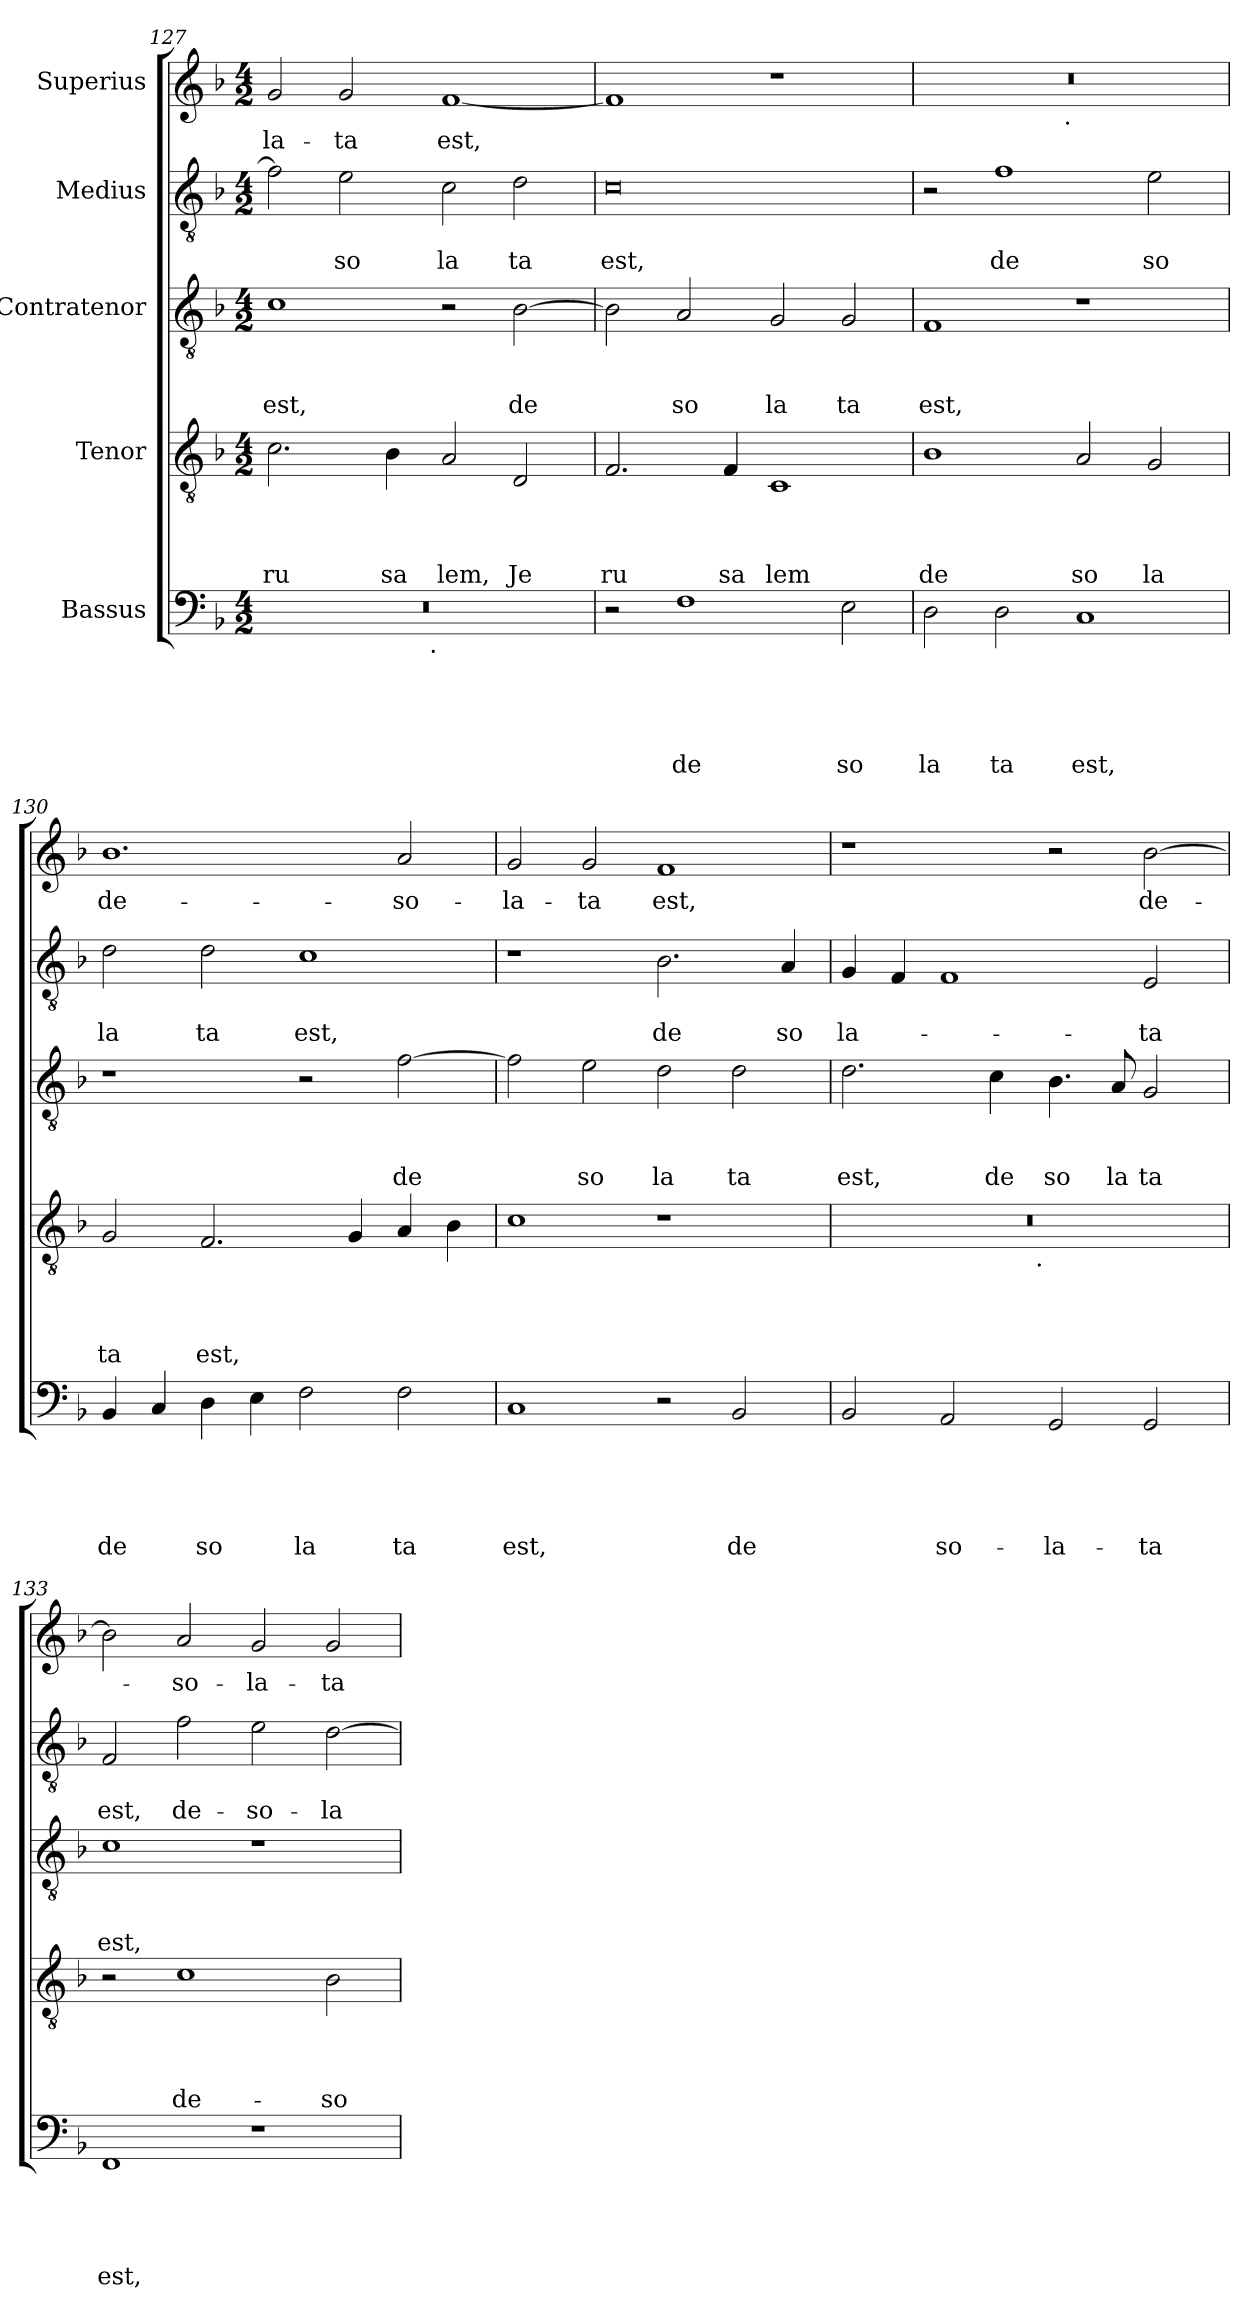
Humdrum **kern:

**kern	**text	**text	**text	**text	**text	**kern	**text	**text	**text	**text	**kern	**text	**text	**text	**kern	**text	**text	**kern	**text
*part5	*part5	*part5	*part5	*part5	*part5	*part4	*part4	*part4	*part4	*part4	*part3	*part3	*part3	*part3	*part2	*part2	*part2	*part1	*part1
*staff5	*staff5	*staff5	*staff5	*staff5	*staff5	*staff4	*staff4	*staff4	*staff4	*staff4	*staff3	*staff3	*staff3	*staff3	*staff2	*staff2	*staff2	*staff1	*staff1
*I"Bassus	*	*	*	*	*	*I"Tenor	*	*	*	*	*I"Contratenor	*	*	*	*I"Medius	*	*	*I"Superius	*
*clefF4	*	*	*	*	*	*clefGv2	*	*	*	*	*clefGv2	*	*	*	*clefGv2	*	*	*clefG2	*
*ITrd-3c-5	*	*	*	*	*	*	*	*	*	*	*ITrd-3c-5	*	*	*	*ITrd-3c-5	*	*	*ITrd-3c-5	*
*k[b-e-]	*	*	*	*	*	*k[b-]	*	*	*	*	*k[b-e-]	*	*	*	*k[b-e-]	*	*	*k[b-e-]	*
*B-:	*	*	*	*	*	*F:	*	*	*	*	*B-:	*	*	*	*B-:	*	*	*B-:	*
*M4/2	*	*	*	*	*	*M4/2	*	*	*	*	*M4/2	*	*	*	*M4/2	*	*	*M4/2	*
=127	=127	=127	=127	=127	=127	=127	=127	=127	=127	=127	=127	=127	=127	=127	=127	=127	=127	=127	=127
!	!	!	!	!	!	!	!	!	!	!LO:LY:b	!	!	!	!LO:LY:b	!	!	!	!	!LO:LY:b
*^	*	*	*	*	*	*	*	*	*	*	*	*	*	*	*	*	*	*	*
0r	2ryy	.	.	.	.	.	2.c\	.	.	.	ru	1f	.	.	est,	2b-\]	.	.	2cc/	-la-
!	!	!	!	!	!	!	!	!	!	!	!	!	!	!	!	!	!	!LO:LY:b	!	!LO:LY:b
.	4...ryy	.	.	.	.	.	.	.	.	.	.	.	.	.	.	2a\	.	so	2cc/	-ta
!	!	!	!	!	!	!	!	!	!	!	!LO:LY:b	!	!	!	!	!	!	!	!	!
.	.	.	.	.	.	.	4B-\	.	.	.	sa	.	.	.	.	.	.	.	.	.
!	!LO:TX:b:t=.	!	!	!	!	!	!	!	!	!	!	!	!	!	!	!	!	!	!	!
.	1ryy	.	.	.	.	.	.	.	.	.	.	.	.	.	.	.	.	.	.	.
!	!	!	!	!	!	!	!	!	!	!	!LO:LY:b	!	!	!	!	!	!	!LO:LY:b	!	!LO:LY:b
.	.	.	.	.	.	.	2A/	.	.	.	lem,	2r	.	.	.	2f\	.	la	[<1b-	est,
!	!	!	!	!	!	!	!	!	!	!	!LO:LY:b	!	!	!	!LO:LY:b	!	!	!LO:LY:b	!	!
.	.	.	.	.	.	.	2D/	.	.	.	Je	[>2e-\	.	.	de	2g\	.	ta	.	.
.	32ryy	.	.	.	.	.	.	.	.	.	.	.	.	.	.	.	.	.	.	.
=128	=128	=128	=128	=128	=128	=128	=128	=128	=128	=128	=128	=128	=128	=128	=128	=128	=128	=128	=128	=128
!	!	!	!	!	!	!	!	!	!	!	!LO:LY:b	!	!	!	!	!	!	!LO:LY:b	!	!
*v	*v	*	*	*	*	*	*	*	*	*	*	*	*	*	*	*	*	*	*	*
2r	.	.	.	.	.	2.F/	.	.	.	ru	2e-\]	.	.	.	0f	.	est,	1b-]	.
!	!	!	!	!	!LO:LY:b	!	!	!	!	!	!	!	!	!LO:LY:b	!	!	!	!	!
1B-	.	.	.	.	de	.	.	.	.	.	2d/	.	.	so	.	.	.	.	.
!	!	!	!	!	!	!	!	!	!	!LO:LY:b	!	!	!	!	!	!	!	!	!
.	.	.	.	.	.	4F/	.	.	.	sa	.	.	.	.	.	.	.	.	.
!	!	!	!	!	!	!	!	!	!	!LO:LY:b	!	!	!	!LO:LY:b	!	!	!	!	!
.	.	.	.	.	.	1C	.	.	.	lem	2c/	.	.	la	.	.	.	1r	.
!	!	!	!	!	!LO:LY:b	!	!	!	!	!	!	!	!	!LO:LY:b	!	!	!	!	!
2A\	.	.	.	.	so	.	.	.	.	.	2c/	.	.	ta	.	.	.	.	.
=129	=129	=129	=129	=129	=129	=129	=129	=129	=129	=129	=129	=129	=129	=129	=129	=129	=129	=129	=129
!	!	!	!	!	!LO:LY:b	!	!	!	!	!LO:LY:b	!	!	!	!LO:LY:b	!	!	!	!	!
*	*	*	*	*	*	*	*	*	*	*	*	*	*	*	*	*	*	*^	*
2G\	.	.	.	.	la	1B-	.	.	.	de	1B-	.	.	est,	2r	.	.	0r	2ryy	.
!	!	!	!	!	!LO:LY:b	!	!	!	!	!	!	!	!	!	!	!	!LO:LY:b	!	!	!
2G\	.	.	.	.	ta	.	.	.	.	.	.	.	.	.	1b-	.	de	.	4...ryy	.
!	!	!	!	!	!	!	!	!	!	!	!	!	!	!	!	!	!	!	!LO:TX:b:t=.	!
.	.	.	.	.	.	.	.	.	.	.	.	.	.	.	.	.	.	.	1ryy	.
!	!	!	!	!	!LO:LY:b	!	!	!	!	!LO:LY:b	!	!	!	!	!	!	!	!	!	!
1F	.	.	.	.	est,	2A/	.	.	.	so	1r	.	.	.	.	.	.	.	.	.
!	!	!	!	!	!	!	!	!	!	!LO:LY:b	!	!	!	!	!	!	!LO:LY:b	!	!	!
.	.	.	.	.	.	2G/	.	.	.	la	.	.	.	.	2a\	.	so	.	.	.
.	.	.	.	.	.	.	.	.	.	.	.	.	.	.	.	.	.	.	32ryy	.
=130	=130	=130	=130	=130	=130	=130	=130	=130	=130	=130	=130	=130	=130	=130	=130	=130	=130	=130	=130	=130
!	!	!	!	!	!LO:LY:b	!	!	!	!	!LO:LY:b	!	!	!	!	!	!	!LO:LY:b	!	!	!LO:LY:b
*	*	*	*	*	*	*	*	*	*	*	*	*	*	*	*	*	*	*v	*v	*
4E-/	.	.	.	.	de	2G/	.	.	.	ta	1r	.	.	.	2g\	.	la	1.ee-	de-
4F/	.	.	.	.	.	.	.	.	.	.	.	.	.	.	.	.	.	.	.
!	!	!	!	!	!LO:LY:b	!	!	!	!	!LO:LY:b	!	!	!	!	!	!	!LO:LY:b	!	!
4G\	.	.	.	.	so	2.F/	.	.	.	est,	.	.	.	.	2g\	.	ta	.	.
4A\	.	.	.	.	.	.	.	.	.	.	.	.	.	.	.	.	.	.	.
!	!	!	!	!	!LO:LY:b	!	!	!	!	!	!	!	!	!	!	!	!LO:LY:b	!	!
2B-\	.	.	.	.	la	.	.	.	.	.	2r	.	.	.	1f	.	est,	.	.
.	.	.	.	.	.	4G/	.	.	.	.	.	.	.	.	.	.	.	.	.
!	!	!	!	!	!LO:LY:b	!	!	!	!	!	!	!	!	!LO:LY:b	!	!	!	!	!LO:LY:b
2B-\	.	.	.	.	ta	4A/	.	.	.	.	[>2b-\	.	.	de	.	.	.	2dd/	-so-
.	.	.	.	.	.	4B-\	.	.	.	.	.	.	.	.	.	.	.	.	.
=131	=131	=131	=131	=131	=131	=131	=131	=131	=131	=131	=131	=131	=131	=131	=131	=131	=131	=131	=131
!	!	!	!	!	!LO:LY:b	!	!	!	!	!	!	!	!	!	!	!	!	!	!LO:LY:b
1F	.	.	.	.	est,	1c	.	.	.	.	2b-\]	.	.	.	1r	.	.	2cc/	-la-
!	!	!	!	!	!	!	!	!	!	!	!	!	!	!LO:LY:b	!	!	!	!	!LO:LY:b
.	.	.	.	.	.	.	.	.	.	.	2a\	.	.	so	.	.	.	2cc/	-ta
!	!	!	!	!	!	!	!	!	!	!	!	!	!	!LO:LY:b	!	!	!LO:LY:b	!	!LO:LY:b
2r	.	.	.	.	.	1r	.	.	.	.	2g\	.	.	la	2.e-\	.	de	1b-	est,
!	!	!	!	!	!LO:LY:b	!	!	!	!	!	!	!	!	!LO:LY:b	!	!	!	!	!
2E-/	.	.	.	.	de	.	.	.	.	.	2g\	.	.	ta	.	.	.	.	.
!	!	!	!	!	!	!	!	!	!	!	!	!	!	!	!	!	!LO:LY:b	!	!
.	.	.	.	.	.	.	.	.	.	.	.	.	.	.	4d/	.	so	.	.
!!LO:PB:g=z
=132	=132	=132	=132	=132	=132	=132	=132	=132	=132	=132	=132	=132	=132	=132	=132	=132	=132	=132	=132
!	!	!	!	!	!	!	!	!	!	!	!	!	!	!LO:LY:b	!	!	!LO:LY:b	!	!
*	*	*	*	*	*	*^	*	*	*	*	*	*	*	*	*	*	*	*	*
2E-/	.	.	.	.	.	0r	2ryy	.	.	.	.	2.g\	.	.	est,	4c/	.	la-	1r	.
.	.	.	.	.	.	.	.	.	.	.	.	.	.	.	.	4B-/	.	.	.	.
!	!	!	!	!	!LO:LY:b	!	!	!	!	!	!	!	!	!	!	!	!	!	!	!
2D/	.	.	.	.	so-	.	4...ryy	.	.	.	.	.	.	.	.	1B-	.	.	.	.
!	!	!	!	!	!	!	!	!	!	!	!	!	!	!	!LO:LY:b	!	!	!	!	!
.	.	.	.	.	.	.	.	.	.	.	.	4f\	.	.	de	.	.	.	.	.
!	!	!	!	!	!	!	!LO:TX:b:t=.	!	!	!	!	!	!	!	!	!	!	!	!	!
.	.	.	.	.	.	.	1ryy	.	.	.	.	.	.	.	.	.	.	.	.	.
!	!	!	!	!	!LO:LY:b	!	!	!	!	!	!	!	!	!	!LO:LY:b	!	!	!	!	!
2C/	.	.	.	.	-la-	.	.	.	.	.	.	4.e-\	.	.	so	.	.	.	2r	.
!	!	!	!	!	!	!	!	!	!	!	!	!	!	!	!LO:LY:b	!	!	!	!	!
.	.	.	.	.	.	.	.	.	.	.	.	8d/	.	.	la	.	.	.	.	.
!	!	!	!	!	!LO:LY:b	!	!	!	!	!	!	!	!	!	!LO:LY:b	!	!	!LO:LY:b	!	!LO:LY:b
2C/	.	.	.	.	-ta	.	.	.	.	.	.	2c/	.	.	ta	2A/	.	-ta	[>2ee-\	de-
.	.	.	.	.	.	.	32ryy	.	.	.	.	.	.	.	.	.	.	.	.	.
=133	=133	=133	=133	=133	=133	=133	=133	=133	=133	=133	=133	=133	=133	=133	=133	=133	=133	=133	=133	=133
!	!	!	!	!	!LO:LY:b	!	!	!	!	!	!	!	!	!	!LO:LY:b	!	!	!LO:LY:b	!	!
*	*	*	*	*	*	*v	*v	*	*	*	*	*	*	*	*	*	*	*	*	*
1BB-	.	.	.	.	est,	2r	.	.	.	.	1f	.	.	est,	2B-/	.	est,	2ee-\]	.
!	!	!	!	!	!	!	!	!	!	!LO:LY:b	!	!	!	!	!	!	!LO:LY:b	!	!LO:LY:b
.	.	.	.	.	.	1c	.	.	.	de-	.	.	.	.	2b-\	.	de-	2dd/	-so-
!	!	!	!	!	!	!	!	!	!	!	!	!	!	!	!	!	!LO:LY:b	!	!LO:LY:b
1r	.	.	.	.	.	.	.	.	.	.	1r	.	.	.	2a\	.	-so-	2cc/	-la-
!	!	!	!	!	!	!	!	!	!	!LO:LY:b	!	!	!	!	!	!	!LO:LY:b	!	!LO:LY:b
.	.	.	.	.	.	2B-\	.	.	.	-so-	.	.	.	.	[>2g\	.	-la-	2cc/	-ta
=	=	=	=	=	=	=	=	=	=	=	=	=	=	=	=	=	=	=	=
*-	*-	*-	*-	*-	*-	*-	*-	*-	*-	*-	*-	*-	*-	*-	*-	*-	*-	*-	*-
